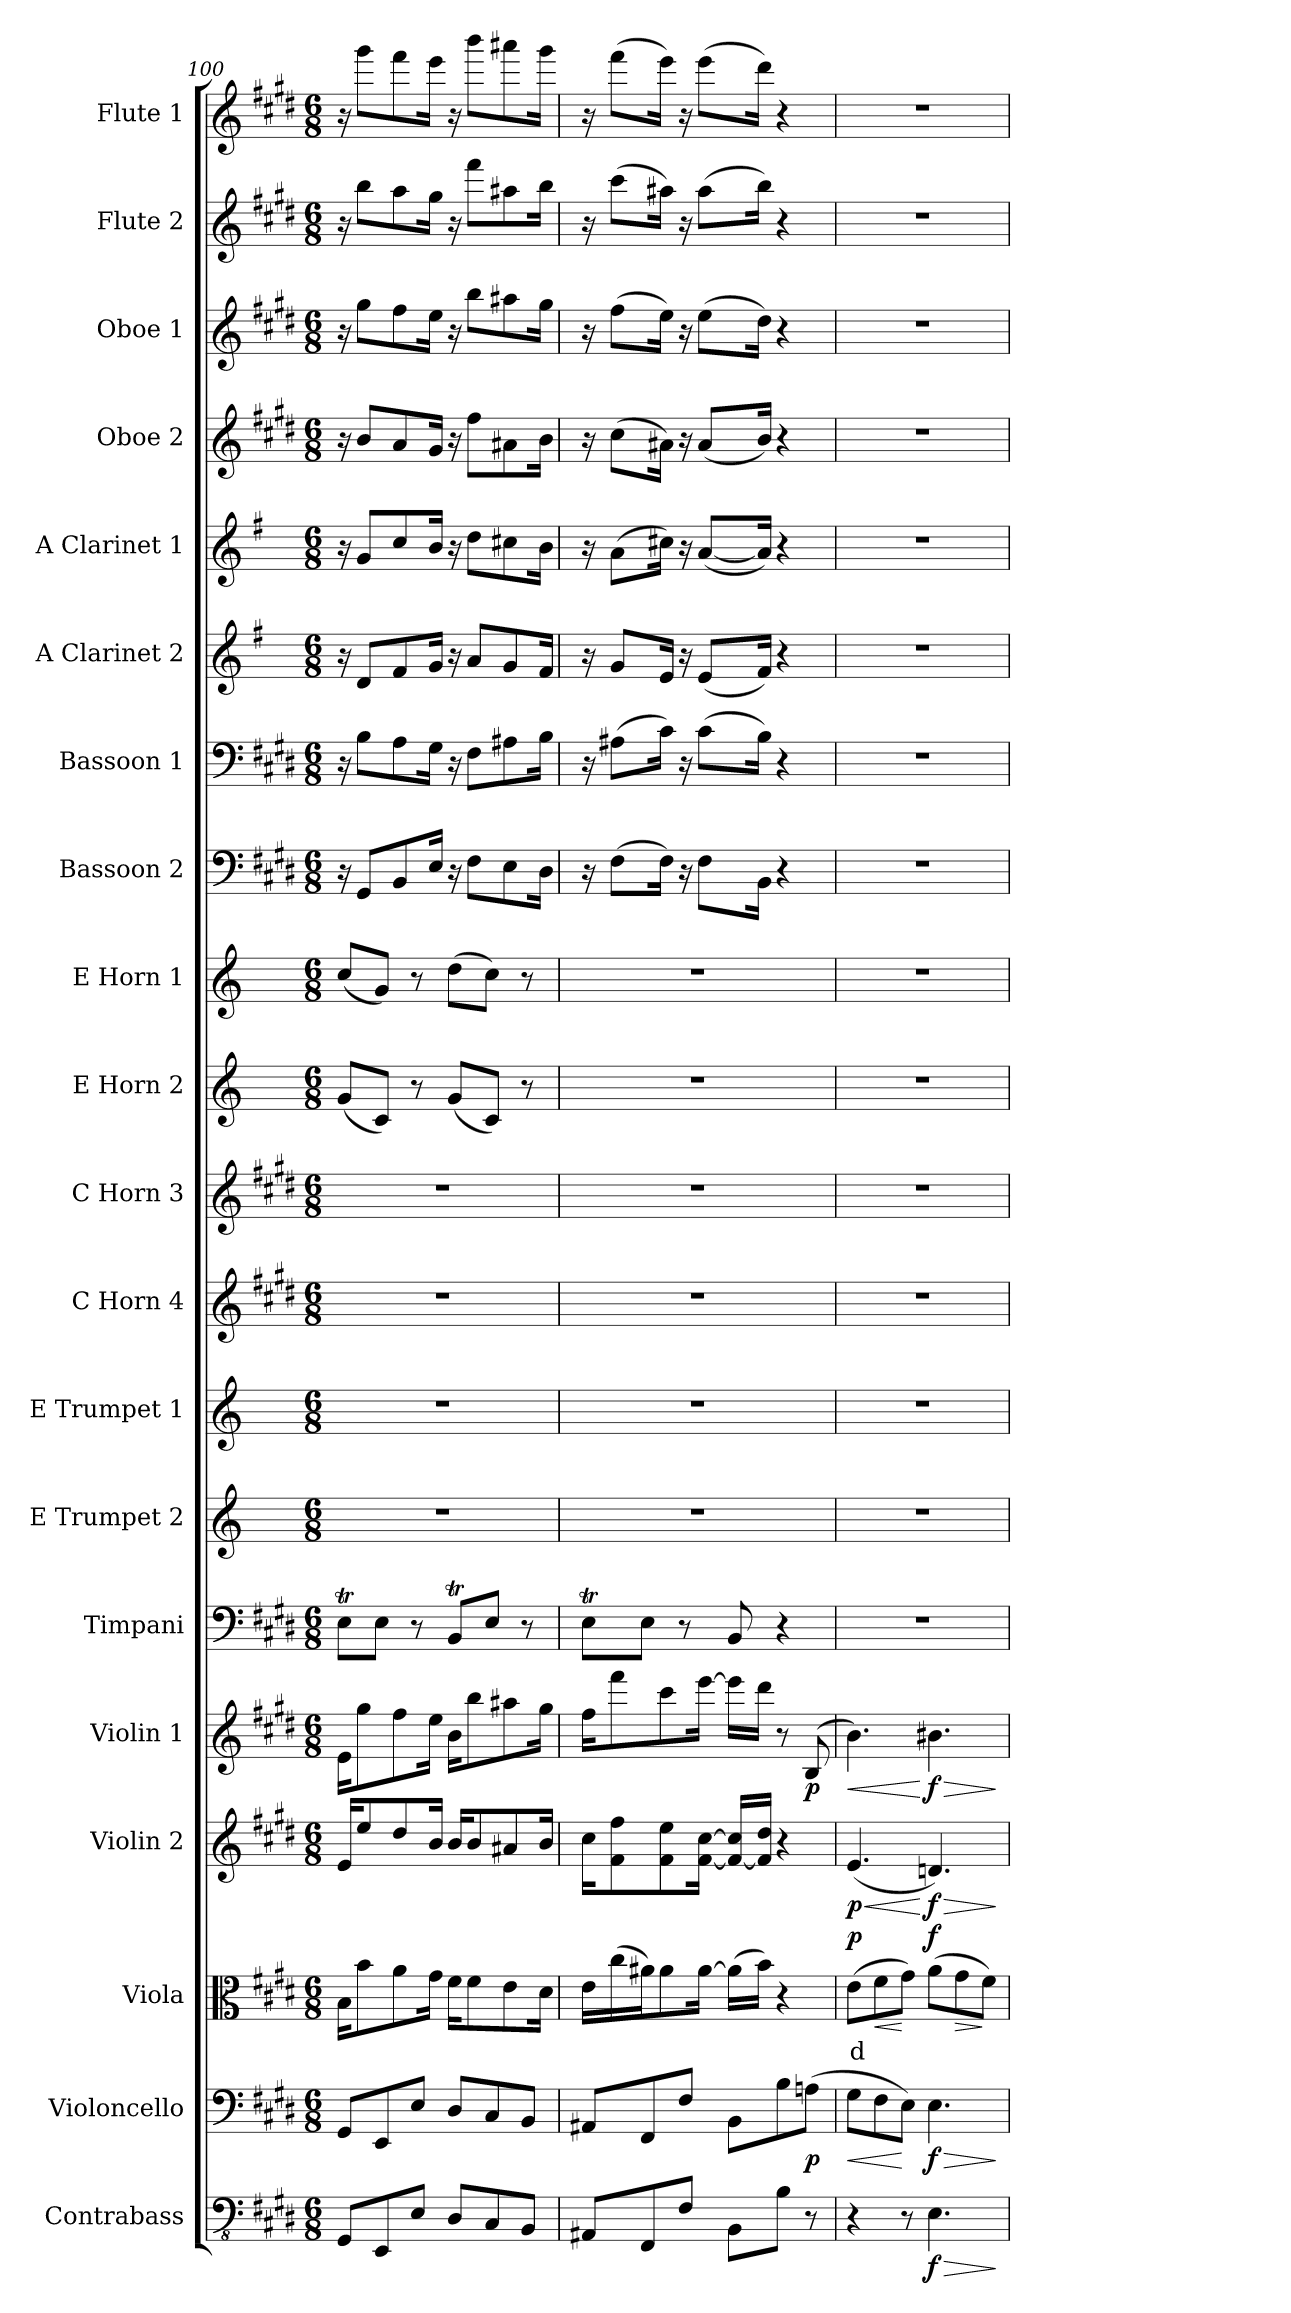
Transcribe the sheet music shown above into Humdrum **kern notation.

**kern	**dynam	**kern	**dynam	**kern	**text	**dynam	**kern	**dynam	**kern	**dynam	**kern	**kern	**kern	**kern	**kern	**kern	**kern	**kern	**kern	**kern	**kern	**kern	**kern	**kern	**kern
*part20	*part20	*part19	*part19	*part18	*part18	*part18	*part17	*part17	*part16	*part16	*part15	*part14	*part13	*part12	*part11	*part10	*part9	*part8	*part7	*part6	*part5	*part4	*part3	*part2	*part1
*staff20	*staff20	*staff19	*staff19	*staff18	*staff18	*staff18	*staff17	*staff17	*staff16	*staff16	*staff15	*staff14	*staff13	*staff12	*staff11	*staff10	*staff9	*staff8	*staff7	*staff6	*staff5	*staff4	*staff3	*staff2	*staff1
*I"Contrabass	*	*I"Violoncello	*	*I"Viola	*	*	*I"Violin 2	*	*I"Violin 1	*	*I"Timpani	*I"E Trumpet 2	*I"E Trumpet 1	*I"C Horn 4	*I"C Horn 3	*I"E Horn 2	*I"E Horn 1	*I"Bassoon 2	*I"Bassoon 1	*I"A Clarinet 2	*I"A Clarinet 1	*I"Oboe 2	*I"Oboe 1	*I"Flute 2	*I"Flute 1
*I'Cb	*	*I'Vc	*	*I'Vla	*	*	*I'Vln 2	*	*I'Vln 1	*	*I'Timp	*I'Tpt 2	*I'Tpt 1	*I'Hn 4	*I'Hn 3	*I'Hn 2	*I'Hn 1	*I'Bsn 2	*I'Bsn 1	*I'Cl 2	*I'Cl 1	*I'Ob 2	*I'Ob 1	*I'Fl 2	*I'Fl 1
*clefFv4	*	*clefF4	*	*clefC3	*	*	*clefG2	*	*clefG2	*	*clefF4	*clefG2	*clefG2	*clefG2	*clefG2	*clefG2	*clefG2	*clefF4	*clefF4	*clefG2	*clefG2	*clefG2	*clefG2	*clefG2	*clefG2
*	*	*	*	*	*	*	*	*	*	*	*	*ITrd-2c-4	*ITrd-2c-4	*ITrd7c12	*ITrd7c12	*ITrd5c8	*ITrd5c8	*	*	*ITrd2c3	*ITrd2c3	*	*	*	*
*k[f#c#g#d#]	*	*k[f#c#g#d#]	*	*k[f#c#g#d#]	*	*	*k[f#c#g#d#]	*	*k[f#c#g#d#]	*	*k[f#c#g#d#]	*k[f#c#g#d#]	*k[f#c#g#d#]	*k[f#c#g#d#]	*k[f#c#g#d#]	*k[f#c#g#d#]	*k[f#c#g#d#]	*k[f#c#g#d#]	*k[f#c#g#d#]	*k[f#c#g#d#]	*k[f#c#g#d#]	*k[f#c#g#d#]	*k[f#c#g#d#]	*k[f#c#g#d#]	*k[f#c#g#d#]
*M6/8	*	*M6/8	*	*M6/8	*	*	*M6/8	*	*M6/8	*	*M6/8	*M6/8	*M6/8	*M6/8	*M6/8	*M6/8	*M6/8	*M6/8	*M6/8	*M6/8	*M6/8	*M6/8	*M6/8	*M6/8	*M6/8
=100	=100	=100	=100	=100	=100	=100	=100	=100	=100	=100	=100	=100	=100	=100	=100	=100	=100	=100	=100	=100	=100	=100	=100	=100	=100
8GGG#/L	.	8GG#/L	.	16B\KL	.	.	16e/KL	.	16e\KL	.	8ET\L	2.r	2.r	2.r	2.r	(8B/L	(8e/L	16r	16r	16r	16r	16r	16r	16r	16r
.	.	.	.	8b\	.	.	8ee/	.	8gg#\	.	.	.	.	.	.	.	.	8GG#/L	8B\L	8B/L	8e/L	8b/L	8gg#\L	8bb\L	8ggg#\L
8EEE/	.	8EE/	.	.	.	.	.	.	.	.	8E\J	.	.	.	.	8E/J)	8B/J)	.	.	.	.	.	.	.	.
.	.	.	.	8a\	.	.	8dd#/	.	8ff#\	.	.	.	.	.	.	.	.	8BB/	8A\	8d#/	8a/	8a/	8ff#\	8aa\	8fff#\
8EE/J	.	8E/J	.	.	.	.	.	.	.	.	8r	.	.	.	.	8r	8r	.	.	.	.	.	.	.	.
.	.	.	.	16g#\Jk	.	.	16b/Jk	.	16ee\Jk	.	.	.	.	.	.	.	.	16E/Jk	16G#\Jk	16e/Jk	16g#/Jk	16g#/Jk	16ee\Jk	16gg#\Jk	16eee\Jk
8DD#/L	.	8D#/L	.	16f#\KL	.	.	16b/KL	.	16b\KL	.	8BBT/L	.	.	.	.	(8B/L	(8f#\L	16r	16r	16r	16r	16r	16r	16r	16r
.	.	.	.	8f#\	.	.	8b/	.	8bb\	.	.	.	.	.	.	.	.	8F#\L	8F#\L	8f#/L	8b\L	8ff#\L	8bb\L	8fff#\L	8bbb\L
8CC#/	.	8C#/	.	.	.	.	.	.	.	.	8E/J	.	.	.	.	8E/J)	8e\J)	.	.	.	.	.	.	.	.
.	.	.	.	8e\	.	.	8a#X/	.	8aa#X\	.	.	.	.	.	.	.	.	8E\	8A#X\	8e/	8a#X\	8a#X\	8aa#X\	8aa#X\	8aaa#X\
8BBB/J	.	8BB/J	.	.	.	.	.	.	.	.	8r	.	.	.	.	8r	8r	.	.	.	.	.	.	.	.
.	.	.	.	16d#\Jk	.	.	16b/Jk	.	16gg#\Jk	.	.	.	.	.	.	.	.	16D#\Jk	16B\Jk	16d#/Jk	16g#\Jk	16b\Jk	16gg#\Jk	16bb\Jk	16ggg#\Jk
=101	=101	=101	=101	=101	=101	=101	=101	=101	=101	=101	=101	=101	=101	=101	=101	=101	=101	=101	=101	=101	=101	=101	=101	=101	=101
8AAA#X/L	.	8AA#X/L	.	16e\LL	.	.	16cc#\KL	.	16ff#\KL	.	8ET\L	2.r	2.r	2.r	2.r	2.r	2.r	16r	16r	16r	16r	16r	16r	16r	16r
.	.	.	.	(16cc#\	.	.	8f#\ 8ff#\	.	8fff#\	.	.	.	.	.	.	.	.	(8F#\L	(8A#X\L	8e/L	(8f#\L	(8cc#\L	(8ff#\L	(8ccc#\L	(8fff#\L
8FFF#/	.	8FF#/	.	16a#X\J)	.	.	.	.	.	.	8E\J	.	.	.	.	.	.	.	.	.	.	.	.	.	.
.	.	.	.	8a#\	.	.	8f#\ 8ee\	.	8ccc#\	.	.	.	.	.	.	.	.	16F#\Jk)	16c#\Jk)	16c#/Jk	16a#X\Jk)	16a#X\Jk)	16ee\Jk)	16aa#X\Jk)	16eee\Jk)
8FF#/J	.	8F#/J	.	.	.	.	.	.	.	.	8r	.	.	.	.	.	.	16r	16r	16r	16r	16r	16r	16r	16r
.	.	.	.	[16a#\Jk	.	.	[16f#\ [16cc#\Jk	.	[16eee\Jk	.	.	.	.	.	.	.	.	8F#\L	(8c#\L	(8c#/L	([8f#/L	(8a#/L	(8ee\L	(8aa#\L	(8eee\L
8BBB\L	.	8BB\L	.	(16a#\LL]	.	.	16f#/_ 16cc#/]LL	.	16eee\LL]	.	8BB/	.	.	.	.	.	.	.	.	.	.	.	.	.	.
.	.	.	.	16b\JJ)	.	.	16f#/] 16dd#/JJ	.	16ddd#\JJ	.	.	.	.	.	.	.	.	16BB\Jk	16B\Jk)	16d#/Jk)	16f#/Jk])	16b/Jk)	16dd#\Jk)	16bb\Jk)	16ddd#\Jk)
8BB\J	.	8B\	.	4r	.	.	4r	.	8r	.	4r	.	.	.	.	.	.	4r	4r	4r	4r	4r	4r	4r	4r
!	!	!	!LO:DY:b	!	!	!	!	!	!	!LO:DY:b	!	!	!	!	!	!	!	!	!	!	!	!	!	!	!
8r	.	(8An\J	p	.	.	.	.	.	(8B/	p	.	.	.	.	.	.	.	.	.	.	.	.	.	.	.
=102	=102	=102	=102	=102	=102	=102	=102	=102	=102	=102	=102	=102	=102	=102	=102	=102	=102	=102	=102	=102	=102	=102	=102	=102	=102
!	!	!	!LO:HP:b	!	!LO:LY:color=#FF0000	!LO:DY:b	!	!LO:HP:b	!	!LO:HP:b	!	!	!	!	!	!	!	!	!	!	!	!	!	!	!
!	!	!	!	!	!	!	!	!LO:DY:n=1:b	!	!	!	!	!	!	!	!	!	!	!	!	!	!	!	!	!
4r	.	8G#\L	<	(8e\L	d	p	(4.e/	< p	4.b\)	<	2.r	2.r	2.r	2.r	2.r	2.r	2.r	2.r	2.r	2.r	2.r	2.r	2.r	2.r	2.r
!	!	!	!	!	!	!LO:HP:b	!	!	!	!	!	!	!	!	!	!	!	!	!	!	!	!	!	!	!
.	.	8F#\	.	8f#\	.	<	.	.	.	.	.	.	.	.	.	.	.	.	.	.	.	.	.	.	.
8r	.	8E\J)	[	8g#\J)	.	[	.	.	.	.	.	.	.	.	.	.	.	.	.	.	.	.	.	.	.
!	!LO:HP:b	!	!LO:HP:b	!	!	!	!	!LO:HP:n=1:b	!	!LO:HP:n=1:b	!	!	!	!	!	!	!	!	!	!	!	!	!	!	!
!	!LO:DY:n=1:b	!	!LO:DY:n=1:b	!	!	!LO:DY:b	!	!LO:DY:n=2:b	!	!LO:DY:n=1:b	!	!	!	!	!	!	!	!	!	!	!	!	!	!	!
4.EE\	> f	4.E\	> f	(8a\L	.	f	4.dn/)	[ > f	4.b#X\	[ > f	.	.	.	.	.	.	.	.	.	.	.	.	.	.	.
!	!	!	!	!	!	!LO:HP:b	!	!	!	!	!	!	!	!	!	!	!	!	!	!	!	!	!	!	!
.	.	.	.	8g#\	.	>	.	.	.	.	.	.	.	.	.	.	.	.	.	.	.	.	.	.	.
.	.	.	.	8f#\J)	.	]	.	.	.	.	.	.	.	.	.	.	.	.	.	.	.	.	.	.	.
.	]	.	]	.	.	.	.	]	.	]	.	.	.	.	.	.	.	.	.	.	.	.	.	.	.
=	=	=	=	=	=	=	=	=	=	=	=	=	=	=	=	=	=	=	=	=	=	=	=	=	=
*-	*-	*-	*-	*-	*-	*-	*-	*-	*-	*-	*-	*-	*-	*-	*-	*-	*-	*-	*-	*-	*-	*-	*-	*-	*-
